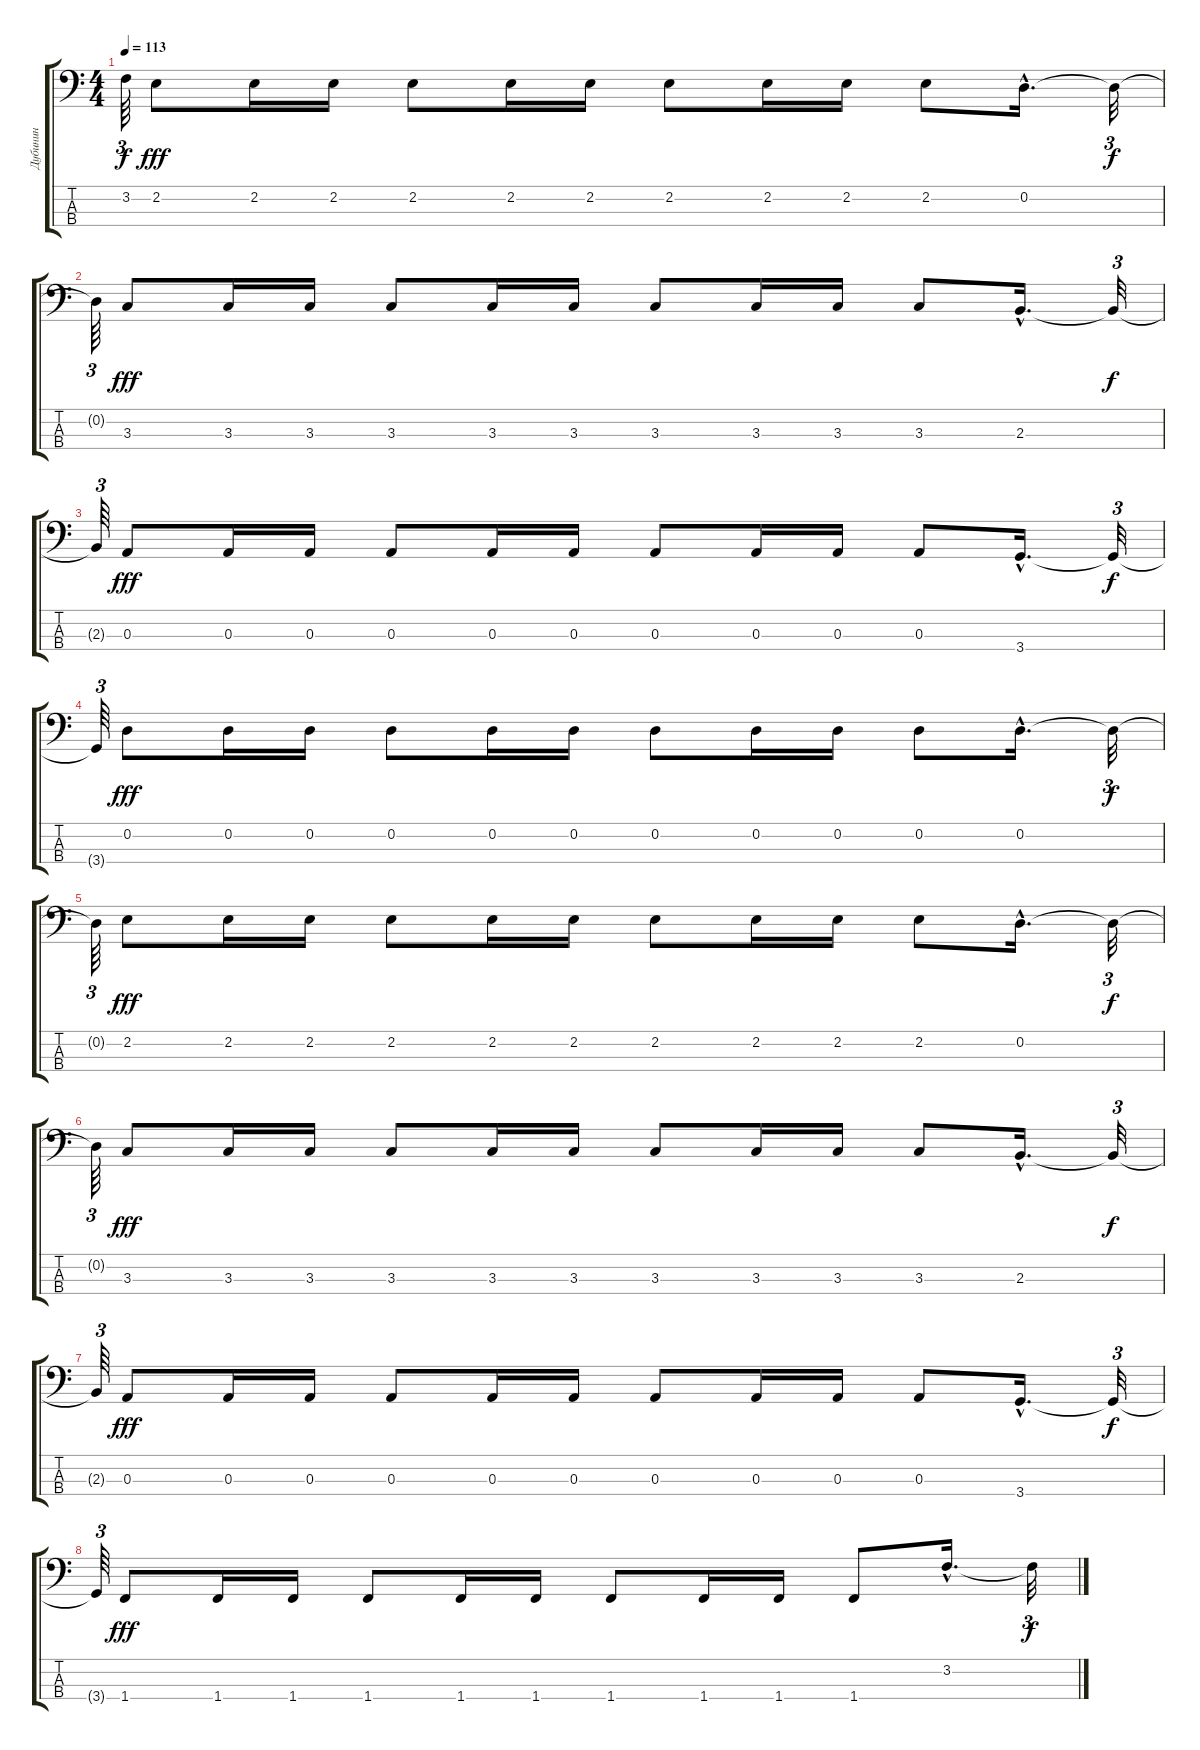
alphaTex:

\track ("Дубинин" "Дубинин") {instrument electricbassfinger}
\staff {score tabs}
\tuning (G2 D2 A1 E1) {hide}
\ts (4 4)
\tempo 113
\clef f4
\ks c
3.2{t}.64{tu (3 2) dy f} 2.2.8{dy fff} 2.2.16 2.2.16 2.2.8 2.2.16 2.2.16 2.2.8 2.2.16 2.2.16 2.2.8 0.2{hac}.16{d} 0.2{t}.32{tu (3 2) dy f} |
0.2{t}.64{tu (3 2)} 3.3.8{dy fff} 3.3.16 3.3.16 3.3.8 3.3.16 3.3.16 3.3.8 3.3.16 3.3.16 3.3.8 2.3{hac}.16{d} 2.3{t}.32{tu (3 2) dy f} |
2.3{t}.64{tu (3 2)} 0.3.8{dy fff} 0.3.16 0.3.16 0.3.8 0.3.16 0.3.16 0.3.8 0.3.16 0.3.16 0.3.8 3.4{hac}.16{d} 3.4{t}.32{tu (3 2) dy f} |
3.4{t}.64{tu (3 2)} 0.2.8{dy fff} 0.2.16 0.2.16 0.2.8 0.2.16 0.2.16 0.2.8 0.2.16 0.2.16 0.2.8 0.2{hac}.16{d} 0.2{t}.32{tu (3 2) dy f} |
0.2{t}.64{tu (3 2)} 2.2.8{dy fff} 2.2.16 2.2.16 2.2.8 2.2.16 2.2.16 2.2.8 2.2.16 2.2.16 2.2.8 0.2{hac}.16{d} 0.2{t}.32{tu (3 2) dy f} |
0.2{t}.64{tu (3 2)} 3.3.8{dy fff} 3.3.16 3.3.16 3.3.8 3.3.16 3.3.16 3.3.8 3.3.16 3.3.16 3.3.8 2.3{hac}.16{d} 2.3{t}.32{tu (3 2) dy f} |
2.3{t}.64{tu (3 2)} 0.3.8{dy fff} 0.3.16 0.3.16 0.3.8 0.3.16 0.3.16 0.3.8 0.3.16 0.3.16 0.3.8 3.4{hac}.16{d} 3.4{t}.32{tu (3 2) dy f} |
3.4{t}.64{tu (3 2)} 1.4.8{dy fff} 1.4.16 1.4.16 1.4.8 1.4.16 1.4.16 1.4.8 1.4.16 1.4.16 1.4.8 3.2{hac}.16{d} 3.2{t}.32{tu (3 2) dy f}
